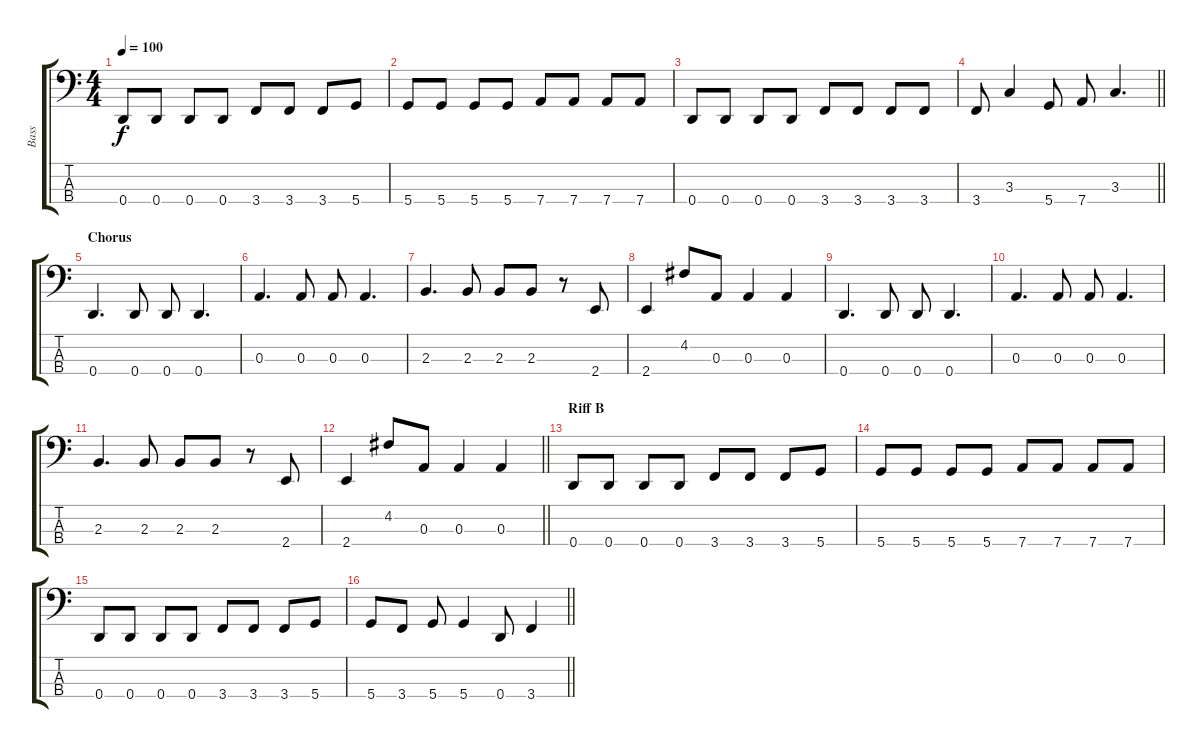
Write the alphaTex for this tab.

\track ("Bass" "Bass") {instrument synthbass1}
\staff {score tabs}
\tuning (G2 D2 A1 D1) {hide}
\ts (4 4)
\tempo 100
\clef f4
\ks c
0.4.8{dy f} 0.4.8 0.4.8 0.4.8 3.4.8 3.4.8 3.4.8 5.4.8 |
5.4.8 5.4.8 5.4.8 5.4.8 7.4.8 7.4.8 7.4.8 7.4.8 |
0.4.8 0.4.8 0.4.8 0.4.8 3.4.8 3.4.8 3.4.8 3.4.8 |
\barLineRight lightlight
3.4.8 3.3.4 5.4.8 7.4.8 3.3.4{d} |
\section ("" "Chorus")
0.4.4{d} 0.4.8 0.4.8 0.4.4{d} |
0.3.4{d} 0.3.8 0.3.8 0.3.4{d} |
2.3.4{d} 2.3.8 2.3.8 2.3.8 r.8 2.4.8 |
2.4.4 4.2.8 0.3.8 0.3.4 0.3.4 |
0.4.4{d} 0.4.8 0.4.8 0.4.4{d} |
0.3.4{d} 0.3.8 0.3.8 0.3.4{d} |
2.3.4{d} 2.3.8 2.3.8 2.3.8 r.8 2.4.8 |
\barLineRight lightlight
2.4.4 4.2.8 0.3.8 0.3.4 0.3.4 |
\section ("" "Riff B")
0.4.8 0.4.8 0.4.8 0.4.8 3.4.8 3.4.8 3.4.8 5.4.8 |
5.4.8 5.4.8 5.4.8 5.4.8 7.4.8 7.4.8 7.4.8 7.4.8 |
0.4.8 0.4.8 0.4.8 0.4.8 3.4.8 3.4.8 3.4.8 5.4.8 |
\barLineRight lightlight
5.4.8 3.4.8 5.4.8 5.4.4 0.4.8 3.4.4
